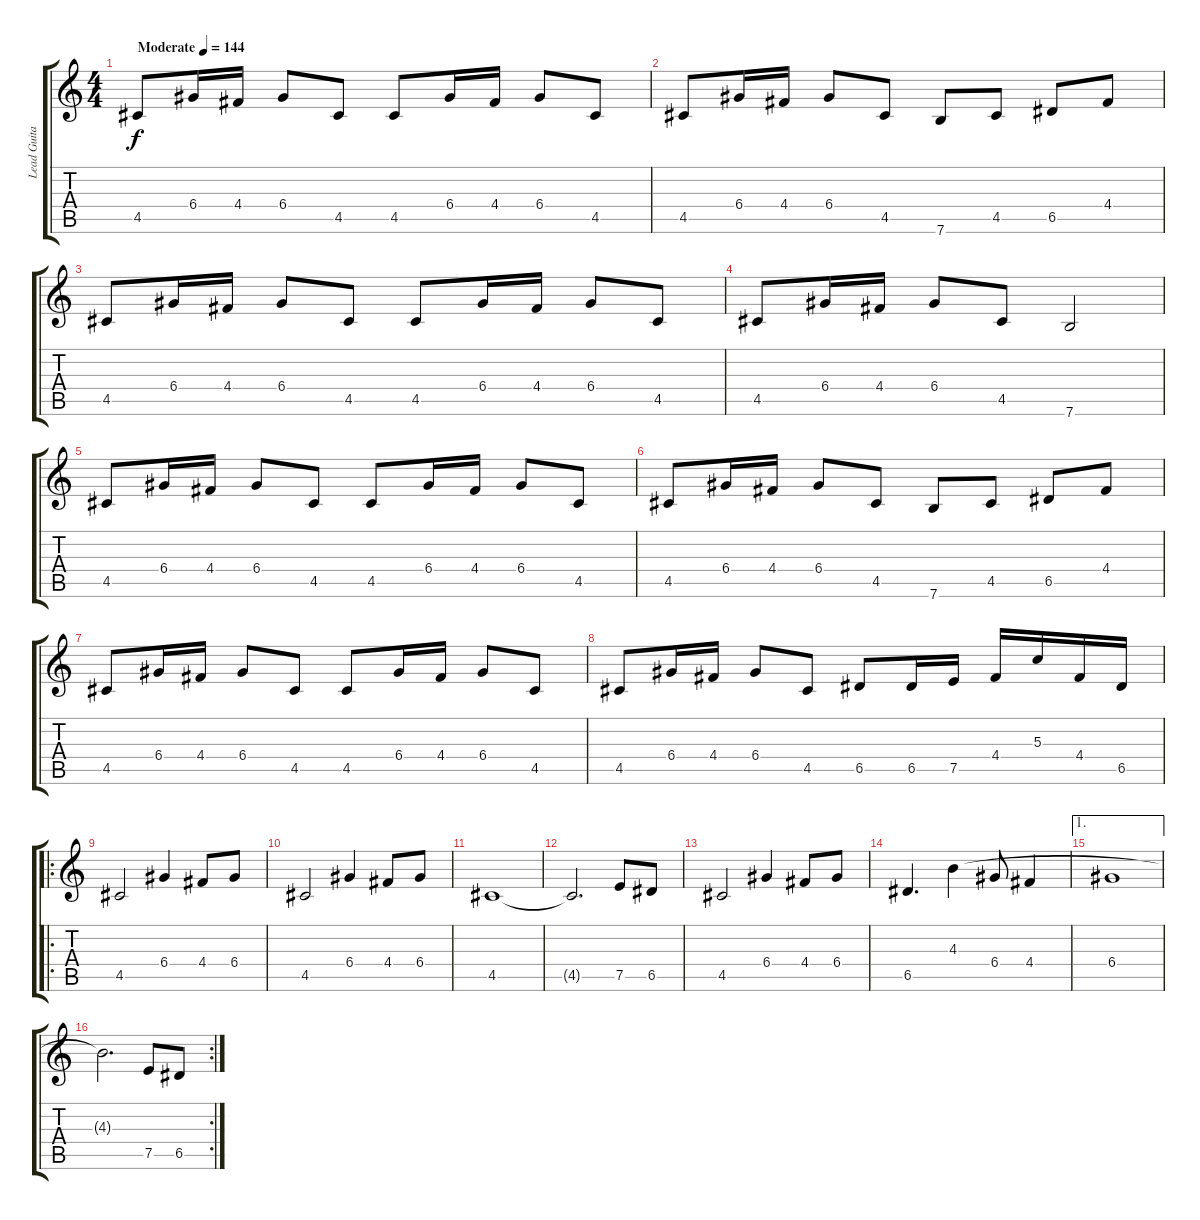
\track ("Lead Guitar" "Lead Guita") {instrument acousticguitarsteel}
\staff {score tabs}
\tuning (E4 B3 G3 D3 A2 E2) {hide}
\ts (4 4)
\tempo (144 "Moderate")
\clef g2
\ks c
4.5.8{dy f instrument acousticguitarsteel} 6.4.16 4.4.16 6.4.8 4.5.8 4.5.8 6.4.16 4.4.16 6.4.8 4.5.8 |
4.5.8 6.4.16 4.4.16 6.4.8 4.5.8 7.6.8 4.5.8 6.5.8 4.4.8 |
4.5.8 6.4.16 4.4.16 6.4.8 4.5.8 4.5.8 6.4.16 4.4.16 6.4.8 4.5.8 |
4.5.8 6.4.16 4.4.16 6.4.8 4.5.8 7.6.2 |
4.5.8 6.4.16 4.4.16 6.4.8 4.5.8 4.5.8 6.4.16 4.4.16 6.4.8 4.5.8 |
4.5.8 6.4.16 4.4.16 6.4.8 4.5.8 7.6.8 4.5.8 6.5.8 4.4.8 |
4.5.8 6.4.16 4.4.16 6.4.8 4.5.8 4.5.8 6.4.16 4.4.16 6.4.8 4.5.8 |
4.5.8 6.4.16 4.4.16 6.4.8 4.5.8 6.5.8 6.5.16 7.5.16 4.4.16 5.3.16 4.4.16 6.5.16 |
\ro
4.5.2 6.4.4 4.4.8 6.4.8 |
4.5.2 6.4.4 4.4.8 6.4.8 |
4.5.1 |
4.5{t}.2{d} 7.5.8 6.5.8 |
4.5.2 6.4.4 4.4.8 6.4.8 |
6.5.4{d} 4.3.4 6.4.8 4.4.4 |
\ae 1
6.4.1 |
\rc 2
4.3{t}.2{d} 7.5.8 6.5.8
